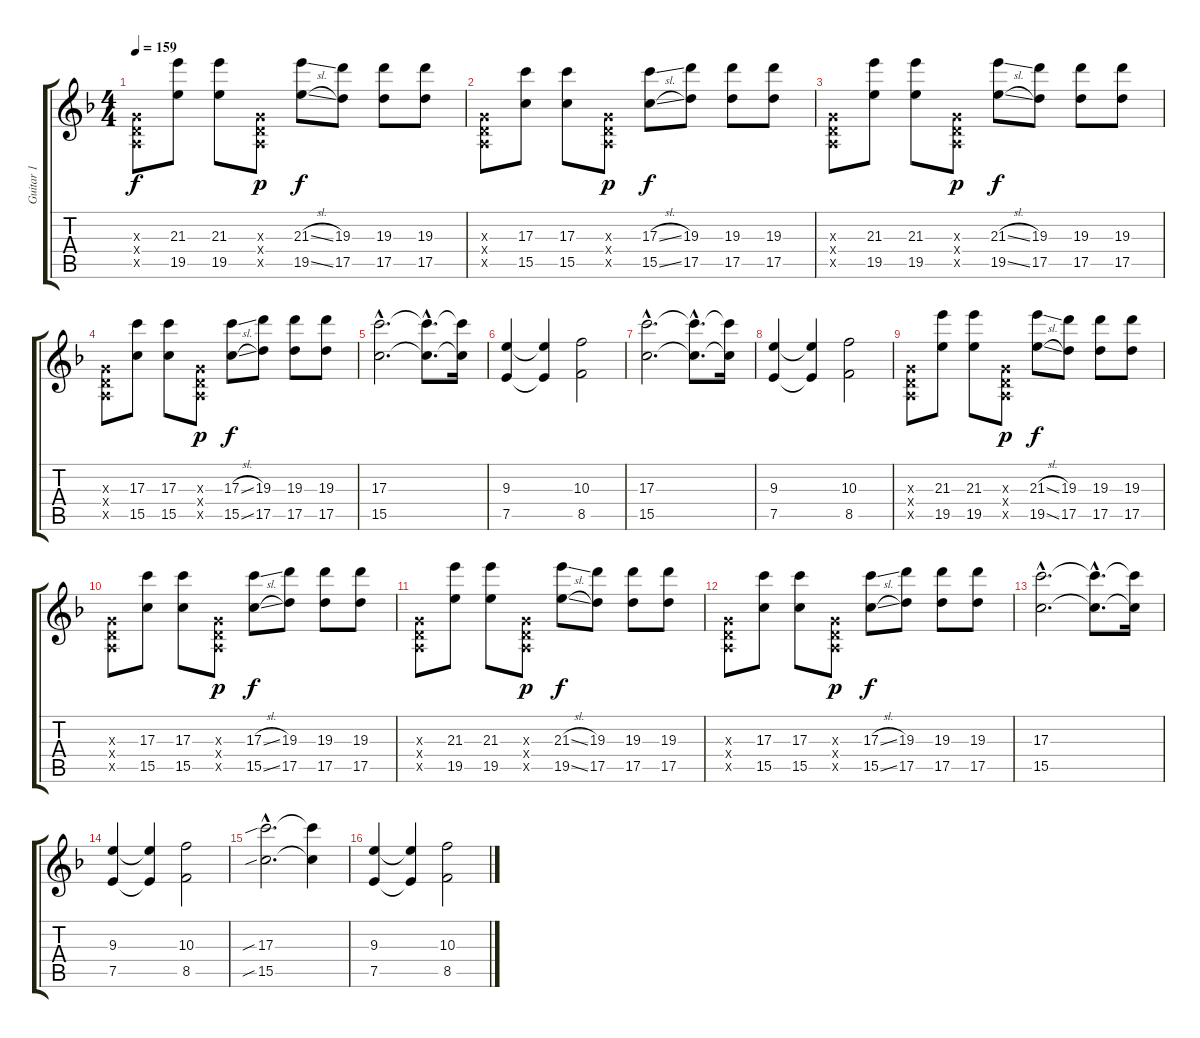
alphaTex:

\track ("Guitar 1" "Guitar 1") {instrument distortionguitar}
\staff {score tabs}
\tuning (E4 B3 G3 D3 A2 D2) {hide}
\ts (4 4)
\tempo 159
\clef g2
\ks f
(0.3{x} 0.4{x} 0.5{x}).8{dy f} (21.3 19.5).8 (21.3 19.5).8 (0.3{x} 0.4{x} 0.5{x}).8{dy p} (21.3{sl} 19.5{sl}).8{dy f} (19.3 17.5).8 (19.3 17.5).8 (19.3 17.5).8 |
(0.3{x} 0.4{x} 0.5{x}).8 (17.3 15.5).8 (17.3 15.5).8 (0.3{x} 0.4{x} 0.5{x}).8{dy p} (17.3{sl} 15.5{sl}).8{dy f} (19.3 17.5).8 (19.3 17.5).8 (19.3 17.5).8 |
(0.3{x} 0.4{x} 0.5{x}).8 (21.3 19.5).8 (21.3 19.5).8 (0.3{x} 0.4{x} 0.5{x}).8{dy p} (21.3{sl} 19.5{sl}).8{dy f} (19.3 17.5).8 (19.3 17.5).8 (19.3 17.5).8 |
(0.3{x} 0.4{x} 0.5{x}).8 (17.3 15.5).8 (17.3 15.5).8 (0.3{x} 0.4{x} 0.5{x}).8{dy p} (17.3{sl} 15.5{sl}).8{dy f} (19.3 17.5).8 (19.3 17.5).8 (19.3 17.5).8 |
(17.3{hac} 15.5{hac}).2{d} (17.3{hac t} 15.5{hac t}).8{d} (17.3{t} 15.5{t}).16 |
(9.3 7.5).4 (9.3{t} 7.5{t}).4 (10.3 8.5).2 |
(17.3{hac} 15.5{hac}).2{d} (17.3{hac t} 15.5{hac t}).8{d} (17.3{t} 15.5{t}).16 |
(9.3 7.5).4 (9.3{t} 7.5{t}).4 (10.3 8.5).2 |
(0.3{x} 0.4{x} 0.5{x}).8 (21.3 19.5).8 (21.3 19.5).8 (0.3{x} 0.4{x} 0.5{x}).8{dy p} (21.3{sl} 19.5{sl}).8{dy f} (19.3 17.5).8 (19.3 17.5).8 (19.3 17.5).8 |
(0.3{x} 0.4{x} 0.5{x}).8 (17.3 15.5).8 (17.3 15.5).8 (0.3{x} 0.4{x} 0.5{x}).8{dy p} (17.3{sl} 15.5{sl}).8{dy f} (19.3 17.5).8 (19.3 17.5).8 (19.3 17.5).8 |
(0.3{x} 0.4{x} 0.5{x}).8 (21.3 19.5).8 (21.3 19.5).8 (0.3{x} 0.4{x} 0.5{x}).8{dy p} (21.3{sl} 19.5{sl}).8{dy f} (19.3 17.5).8 (19.3 17.5).8 (19.3 17.5).8 |
(0.3{x} 0.4{x} 0.5{x}).8 (17.3 15.5).8 (17.3 15.5).8 (0.3{x} 0.4{x} 0.5{x}).8{dy p} (17.3{sl} 15.5{sl}).8{dy f} (19.3 17.5).8 (19.3 17.5).8 (19.3 17.5).8 |
(17.3{hac} 15.5{hac}).2{d instrument distortionguitar} (17.3{hac t} 15.5{hac t}).8{d} (17.3{t} 15.5{t}).16 |
(9.3 7.5).4 (9.3{t} 7.5{t}).4 (10.3 8.5).2 |
(17.3{sib hac} 15.5{sib hac}).2{d} (17.3{t} 15.5{t}).4 |
(9.3 7.5).4 (9.3{t} 7.5{t}).4 (10.3 8.5).2
